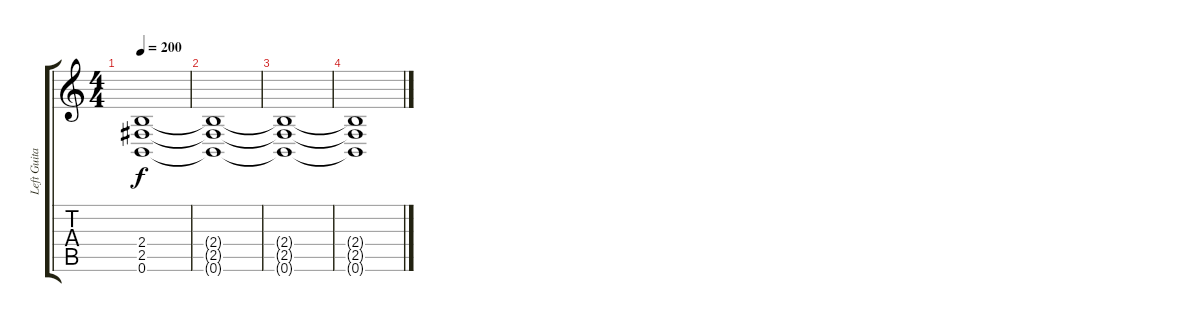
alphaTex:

\track ("Left Guitar" "Left Guita") {instrument overdrivenguitar}
\staff {score tabs}
\tuning (B3 Gb3 D3 A2 E2 B1) {hide}
\ts (4 4)
\tempo 200
\clef g2
\ks c
(2.4 2.5 0.6).1{dy f} |
(2.4{t} 2.5{t} 0.6{t}).1 |
(2.4{t} 2.5{t} 0.6{t}).1 |
(2.4{t} 2.5{t} 0.6{t}).1
